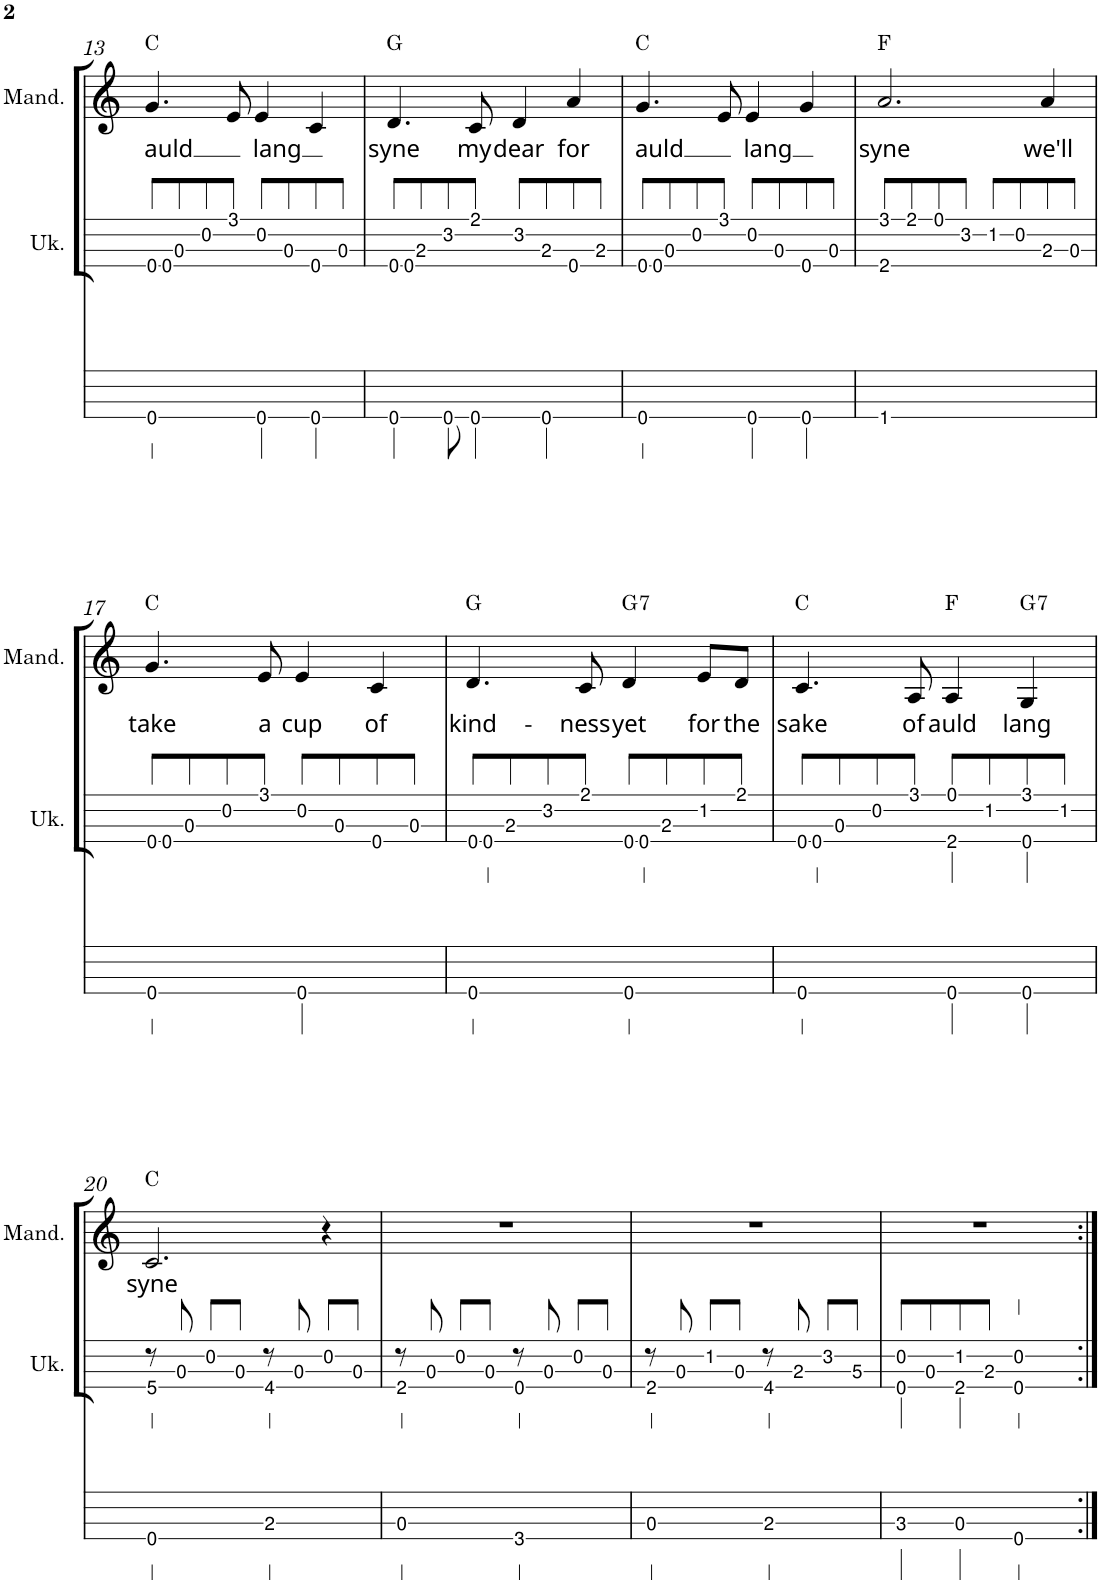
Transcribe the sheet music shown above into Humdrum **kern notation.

**kern	**kern	**kern	**text	**harte
*part3	*part2	*part1	*part1	*part1
*staff3	*staff2	*staff1	*staff1	*
*I"Bass Guitar	*I"Ukulele	*I"Mandolin	*	*
*	*I'Uk.	*I'Mand.	*	*
!!LO:PB:g=z
*	*	*clefG2	*	*
*Trd7c12	*	*	*	*
*k[]	*k[]	*k[]	*	*
*M4/4	*M4/4	*M4/4	*	*
=13	=13	=13	=13	=13
*	*^	*	*	*
!	!	!	!	!LO:LY:b	!
2CC\	8G/L	1G	4.g/	auld	C:maj
.	8c/	.	.	.	.
.	8e/	.	.	.	.
.	8cc/J	.	8e/	.	.
!	!	!	!	!LO:LY:b	!
4BBB\	8e/L	.	4e/	lang	.
.	8c/	.	.	.	.
4AAA\	8G/	.	4c/	.	.
.	8c/J	.	.	.	.
=14	=14	=14	=14	=14	=14
!	!	!	!	!LO:LY:b	!
4GGG\	8G/L	1G	4.d/	syne	G:maj
.	8d/	.	.	.	.
8AAA\	8g/	.	.	.	.
!	!	!	!	!LO:LY:b	!
4BBB\	8b/J	.	8c/	my	.
!	!	!	!	!LO:LY:b	!
.	8g/L	.	4d/	dear	.
4GGG\	8d/	.	.	.	.
!	!	!	!	!LO:LY:b	!
.	8G/	.	4a/	for	.
8ryy	8d/J	.	.	.	.
=15	=15	=15	=15	=15	=15
!	!	!	!	!LO:LY:b	!
2CC\	8G/L	1G	4.g/	auld	C:maj
.	8c/	.	.	.	.
.	8e/	.	.	.	.
.	8cc/J	.	8e/	.	.
!	!	!	!	!LO:LY:b	!
4DD\	8e/L	.	4e/	lang	.
.	8c/	.	.	.	.
4EE\	8G/	.	4g/	.	.
.	8c/J	.	.	.	.
=16	=16	=16	=16	=16	=16
!	!	!	!	!LO:LY:b	!
1FF	8cc/L	1A	2.a/	syne	F:maj
.	8b/	.	.	.	.
.	8a/	.	.	.	.
.	8g/J	.	.	.	.
.	8f/L	.	.	.	.
.	8e/	.	.	.	.
!	!	!	!	!LO:LY:b	!
.	8d/	.	4a/	we'll	.
.	8c/J	.	.	.	.
!!LO:LB:g=z
=17	=17	=17	=17	=17	=17
!	!	!	!	!LO:LY:b	!
2CC\	8G/L	1G	4.g/	take	C:maj
.	8c/	.	.	.	.
.	8e/	.	.	.	.
!	!	!	!	!LO:LY:b	!
.	8cc/J	.	8e/	a	.
!	!	!	!	!LO:LY:b	!
4AAA\	8e/L	.	4e/	cup	.
.	8c/	.	.	.	.
!	!	!	!	!LO:LY:b	!
4ryy	8G/	.	4c/	of	.
.	8c/J	.	.	.	.
=18	=18	=18	=18	=18	=18
!	!	!	!	!LO:LY:b	!
2GGG\	8G/L	2G\	4.d/	kind-	G:maj
.	8d/	.	.	.	.
.	8g/	.	.	.	.
!	!	!	!	!LO:LY:b	!
.	8b/J	.	8c/	-ness	.
!	!	!	!	!LO:LY:b	!LO:H:kt=7
2FFF\	8G/L	2G\	4d/	yet	G:7
.	8d/	.	.	.	.
!	!	!	!	!LO:LY:b	!
.	8f/	.	8e/L	for	.
!	!	!	!	!LO:LY:b	!
.	8b/J	.	8d/J	the	.
=19	=19	=19	=19	=19	=19
!	!	!	!	!LO:LY:b	!
2CC\	8G/L	2G\	4.c/	sake	C:maj
.	8c/	.	.	.	.
.	8e/	.	.	.	.
!	!	!	!	!LO:LY:b	!
.	8cc/J	.	8A/	of	.
!	!	!	!	!LO:LY:b	!
4FFF\	8a/L	4A\	4A/	auld	F:maj
.	8f/	.	.	.	.
!	!	!	!	!LO:LY:b	!LO:H:kt=7
4GGG\	8cc/	4G\	4G/	lang	G:7
.	8f/J	.	.	.	.
!!LO:LB:g=z
=20	=20	=20	=20	=20	=20
!	!	!	!	!LO:LY:b	!
2CC\	8r	2c\	2.c/	syne	C:maj
.	8c/	.	.	.	.
.	8e/L	.	.	.	.
.	8c/J	.	.	.	.
2BB\	8r	2B\	.	.	.
.	8c/	.	.	.	.
.	8e/L	.	4r	.	.
.	8c/J	.	.	.	.
=21	=21	=21	=21	=21	=21
2AA\	8r	2A\	1r	.	.
.	8c/	.	.	.	.
.	8e/L	.	.	.	.
.	8c/J	.	.	.	.
2GG\	8r	2G\	.	.	.
.	8c/	.	.	.	.
.	8e/L	.	.	.	.
.	8c/J	.	.	.	.
=22	=22	=22	=22	=22	=22
2AA\	8r	2A\	1r	.	.
.	8c/	.	.	.	.
.	8f/L	.	.	.	.
.	8c/J	.	.	.	.
2BB\	8r	2B\	.	.	.
.	8d/	.	.	.	.
.	8g/L	.	.	.	.
.	8f/J	.	.	.	.
=23	=23	=23	=23	=23	=23
4C\	8e/L	4G\	1r	.	.
.	8c/	.	.	.	.
4AA\	8f/	4A\	.	.	.
.	8d/J	.	.	.	.
2CC\	2e/	2G\	.	.	.
*	*v	*v	*	*	*
=:|!	=:|!	=:|!	=:|!	=:|!
*-	*-	*-	*-	*-
